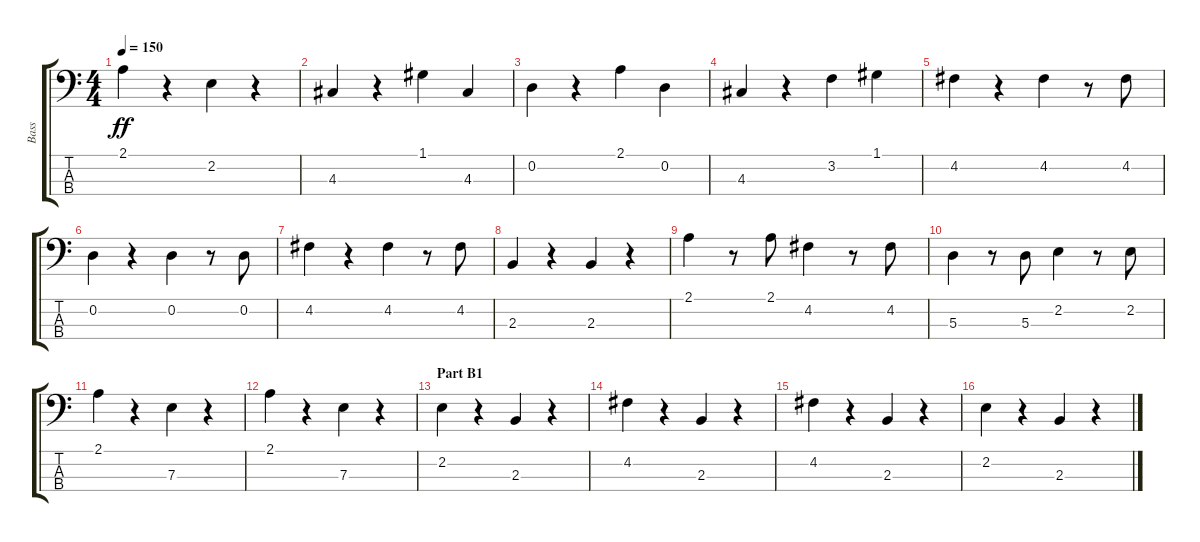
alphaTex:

\track ("Bass" "Bass") {instrument electricguitarmuted}
\staff {score tabs}
\tuning (G2 D2 A1 E1) {hide}
\ts (4 4)
\tempo 150
\clef f4
\ks c
2.1.4{dy ff} r.4 2.2.4 r.4 |
4.3.4 r.4 1.1.4 4.3.4 |
0.2.4 r.4 2.1.4 0.2.4 |
4.3.4 r.4 3.2.4 1.1.4 |
4.2.4 r.4 4.2.4 r.8 4.2.8 |
0.2.4 r.4 0.2.4 r.8 0.2.8 |
4.2.4 r.4 4.2.4 r.8 4.2.8 |
2.3.4 r.4 2.3.4 r.4 |
2.1.4 r.8 2.1.8 4.2.4 r.8 4.2.8 |
5.3.4 r.8 5.3.8 2.2.4 r.8 2.2.8 |
2.1.4 r.4 7.3.4 r.4 |
2.1.4 r.4 7.3.4 r.4 |
\section ("" "Part B1")
2.2.4 r.4 2.3.4 r.4 |
4.2.4 r.4 2.3.4 r.4 |
4.2.4 r.4 2.3.4 r.4 |
2.2.4 r.4 2.3.4 r.4
